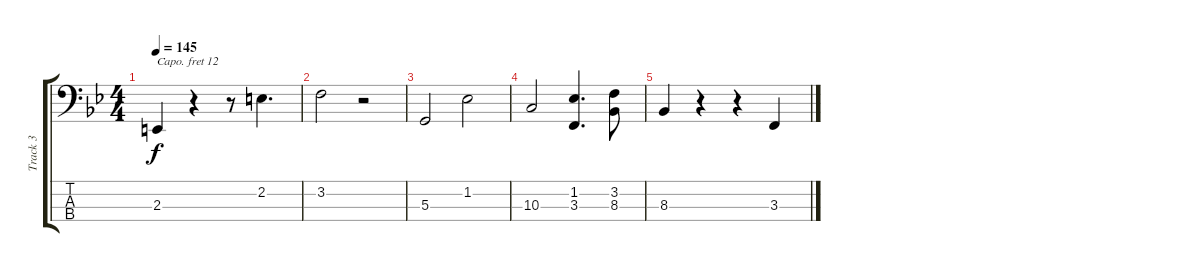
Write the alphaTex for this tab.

\track ("Track 3" "Track 3") {instrument acousticgrandpiano}
\staff {score tabs}
\capo 12
\tuning (G2 D2 D1 D0) {hide}
\ts (4 4)
\tempo 145
\clef f4
\ks bb
2.3.4{dy f} r.4 r.8 2.2.4{d} |
3.2.2 r.2 |
5.3.2 1.2.2 |
10.3.2 (1.2 3.3).4{d} (3.2 8.3).8 |
8.3.4 r.4 r.4 3.3.4
